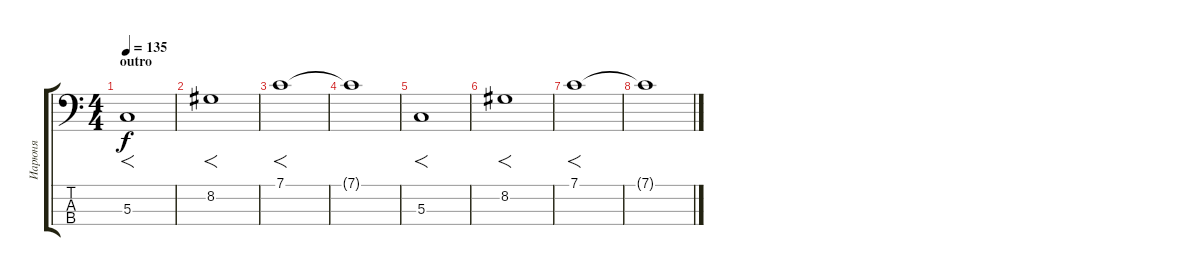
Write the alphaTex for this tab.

\track ("Иарюня" "Иарюня") {instrument electricbasspick}
\staff {score tabs}
\tuning (F2 C2 G1 C1) {hide}
\ts (4 4)
\section ("" "outro")
\tempo 135
\clef f4
\ks c
5.3.1{f dy f volume 16} |
8.2.1{f} |
7.1.1{f} |
7.1{t}.1 |
5.3.1{f} |
8.2.1{f} |
7.1.1{f} |
7.1{t}.1
